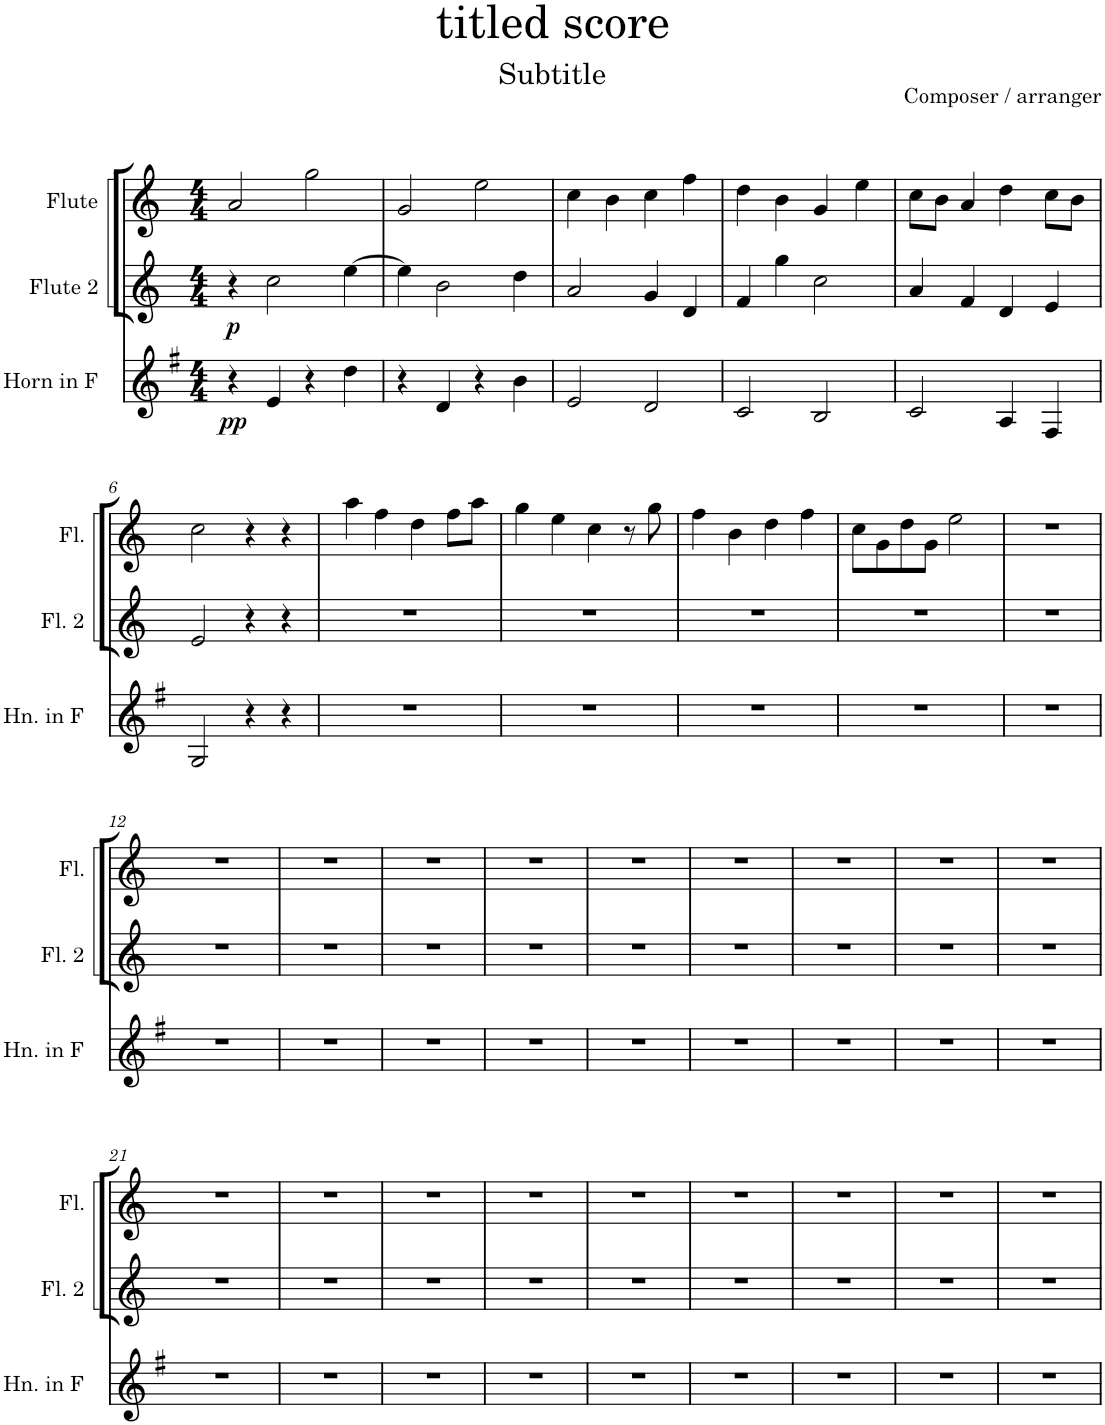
**kern	**dynam	**kern	**dynam	**kern
*part3	*part3	*part2	*part2	*part1
*staff3	*staff3	*staff2	*staff2	*staff1
*I"Horn in F	*	*I"Flute 2	*	*I"Flute
*I'Hn. in F	*	*I'Fl. 2	*	*I'Fl.
*clefG2	*	*clefG2	*	*clefG2
*Trd4c7	*	*	*	*
*k[f#]	*	*k[]	*	*k[]
*M4/4	*	*M4/4	*	*M4/4
=1	=1	=1	=1	=1
!	!LO:DY:b	!	!LO:DY:b	!
4r	pp	4r	p	2a/
4e/	.	2cc\	.	.
4r	.	.	.	2gg\
4dd\	.	[4ee\	.	.
=2	=2	=2	=2	=2
4r	.	4ee\]	.	2g/
4d/	.	2b\	.	.
4r	.	.	.	2ee\
4b\	.	4dd\	.	.
=3	=3	=3	=3	=3
2e/	.	2a/	.	4cc\
.	.	.	.	4b\
2d/	.	4g/	.	4cc\
.	.	4d/	.	4ff\
=4	=4	=4	=4	=4
2c/	.	4f/	.	4dd\
.	.	4gg\	.	4b\
2B/	.	2cc\	.	4g/
.	.	.	.	4ee\
=5	=5	=5	=5	=5
2c/	.	4a/	.	8cc\L
.	.	.	.	8b\J
.	.	4f/	.	4a/
4A/	.	4d/	.	4dd\
4F#/	.	4e/	.	8cc\L
.	.	.	.	8b\J
!!LO:LB:g=z
=6	=6	=6	=6	=6
2G/	.	2e/	.	2cc\
4r	.	4r	.	4r
4r	.	4r	.	4r
=7	=7	=7	=7	=7
1r	.	1r	.	4aa\
.	.	.	.	4ff\
.	.	.	.	4dd\
.	.	.	.	8ff\L
.	.	.	.	8aa\J
=8	=8	=8	=8	=8
1r	.	1r	.	4gg\
.	.	.	.	4ee\
.	.	.	.	4cc\
.	.	.	.	8r
.	.	.	.	8gg\
=9	=9	=9	=9	=9
1r	.	1r	.	4ff\
.	.	.	.	4b\
.	.	.	.	4dd\
.	.	.	.	4ff\
=10	=10	=10	=10	=10
1r	.	1r	.	8cc\L
.	.	.	.	8g\
.	.	.	.	8dd\
.	.	.	.	8g\J
.	.	.	.	2ee\
=11	=11	=11	=11	=11
1r	.	1r	.	1r
!!LO:LB:g=z
=12	=12	=12	=12	=12
1r	.	1r	.	1r
=13	=13	=13	=13	=13
1r	.	1r	.	1r
=14	=14	=14	=14	=14
1r	.	1r	.	1r
=15	=15	=15	=15	=15
1r	.	1r	.	1r
=16	=16	=16	=16	=16
1r	.	1r	.	1r
=17	=17	=17	=17	=17
1r	.	1r	.	1r
=18	=18	=18	=18	=18
1r	.	1r	.	1r
=19	=19	=19	=19	=19
1r	.	1r	.	1r
=20	=20	=20	=20	=20
1r	.	1r	.	1r
!!LO:LB:g=z
=21	=21	=21	=21	=21
1r	.	1r	.	1r
=22	=22	=22	=22	=22
1r	.	1r	.	1r
=23	=23	=23	=23	=23
1r	.	1r	.	1r
=24	=24	=24	=24	=24
1r	.	1r	.	1r
=25	=25	=25	=25	=25
1r	.	1r	.	1r
=26	=26	=26	=26	=26
1r	.	1r	.	1r
=27	=27	=27	=27	=27
1r	.	1r	.	1r
=28	=28	=28	=28	=28
1r	.	1r	.	1r
=29	=29	=29	=29	=29
1r	.	1r	.	1r
=	=	=	=	=
*-	*-	*-	*-	*-
